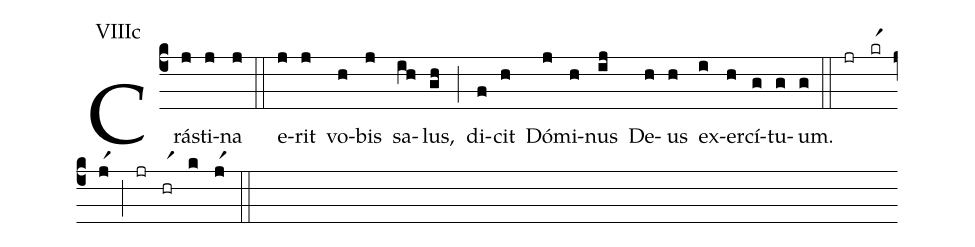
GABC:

annotation: VIIIc;
%%
(c4) Crá(j)sti(j)na(j) (::) e(j)rit(j) vo(h)bis(j) sa(ih)lus,(gh) (;) di(f)cit(h) Dó(j)mi(h)nus(ij) De(h)us(h) ex(i)er(h)cí(g)tu(g)um.(g) (::) (jr)(krr1)(jr1)(;)(jr)(hrr1)(k)(jr1)(::)
